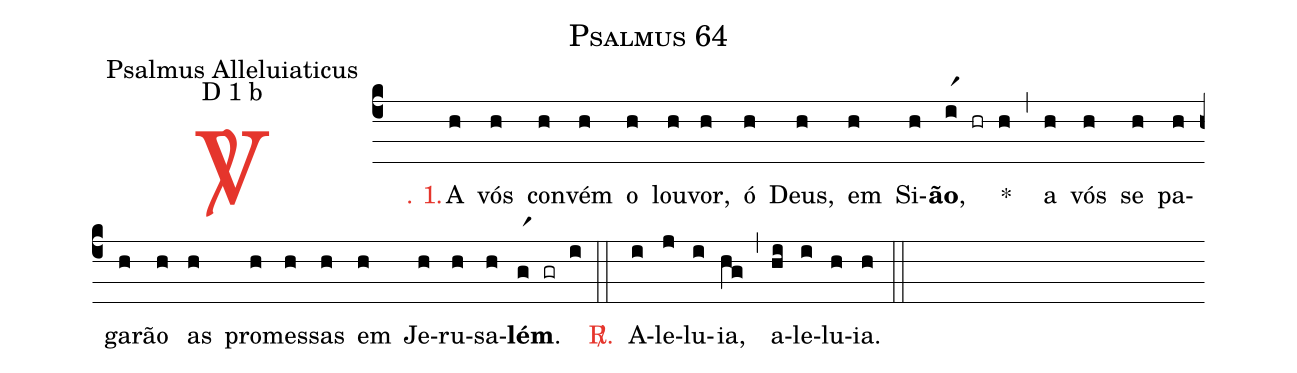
name: Psalmus 64;
office-part: Psalmus Alleluiaticus;
mode: D 1 b;
%%
(c4)

<c><sp>V/</sp>. 1.</c>() A(h) vós(h) con(h)vém(h) o(h) lou(h)vor,(h) ó(h) Deus,(h) em(h) Si(h)<b>ão</b>,(ir1 hr h) *(,) a(h) vós(h) se(h) pa(h)ga(h)rão(h) as(h) pro(h)mes(h)sas(h) em(h) Je(h)ru(h)sa(h)<b>lém</b>.(gr1 gr i)

(::)

<nlba><c><sp>R/</sp>.</c>() A</nlba>(i)le(j)lu(i)ia,(hg) (,) a(hi)le(i)lu(h)ia.(h)

(::)
